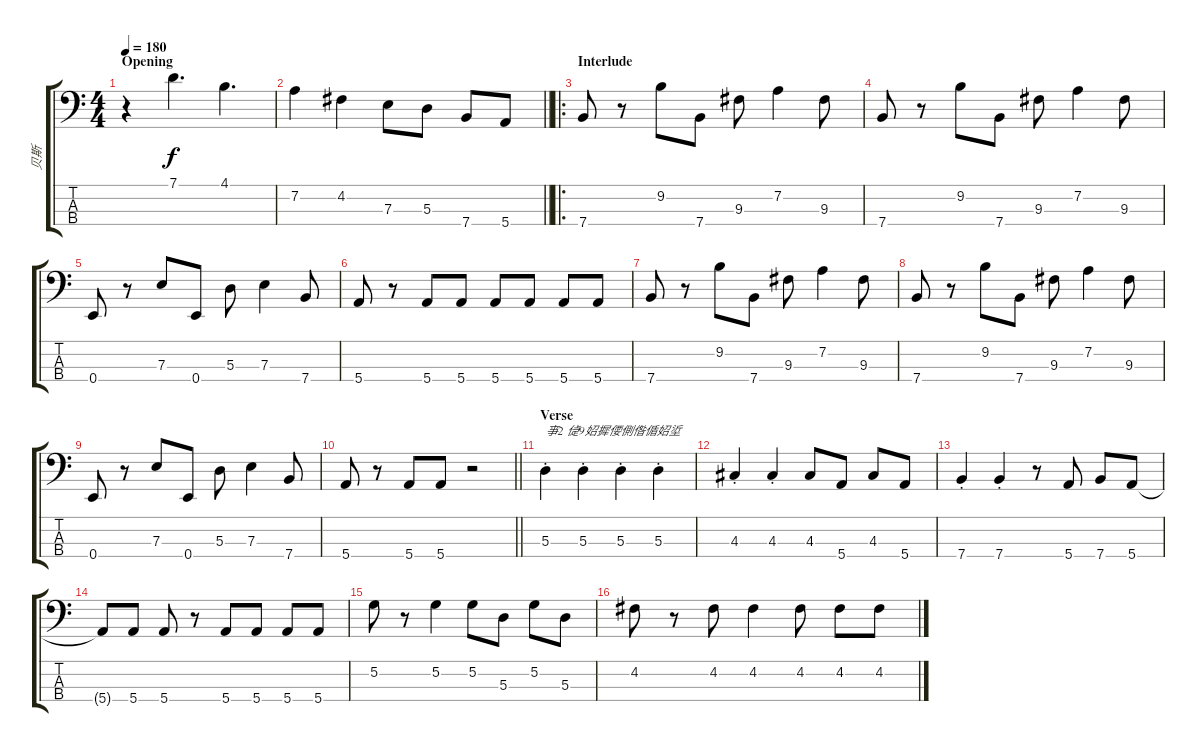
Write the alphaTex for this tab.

\track ("贝斯" "贝斯") {instrument electricbassfinger}
\staff {score tabs}
\tuning (G2 D2 A1 E1) {hide}
\ts (4 4)
\section ("" "Opening")
\tempo 180
\clef f4
\ks c
r.4{dy f instrument electricbassfinger} 7.1.4{d} 4.1.4{d} |
\barLineRight lightlight
7.2.4 4.2.4 7.3.8 5.3.8 7.4.8 5.4.8 |
\ro
\section ("" "Interlude")
7.4.8 r.8 9.2.8 7.4.8 9.3.8 7.2.4 9.3.8 |
7.4.8 r.8 9.2.8 7.4.8 9.3.8 7.2.4 9.3.8 |
0.4.8 r.8 7.3.8 0.4.8 5.3.8 7.3.4 7.4.8 |
5.4.8 r.8 5.4.8 5.4.8 5.4.8 5.4.8 5.4.8 5.4.8 |
7.4.8 r.8 9.2.8 7.4.8 9.3.8 7.2.4 9.3.8 |
7.4.8 r.8 9.2.8 7.4.8 9.3.8 7.2.4 9.3.8 |
0.4.8 r.8 7.3.8 0.4.8 5.3.8 7.3.4 7.4.8 |
\barLineRight lightlight
5.4.8 r.8 5.4.8 5.4.8 r.2 |
\section ("" "Verse")
5.3{st}.4{txt "亊2 偼9妱摨偠側偺偱妱垽"} 5.3{st}.4 5.3{st}.4 5.3{st}.4 |
4.3{st}.4 4.3{st}.4 4.3.8 5.4.8 4.3.8 5.4.8 |
7.4{st}.4 7.4{st}.4 r.8 5.4.8 7.4.8 5.4.8 |
5.4{t}.8 5.4.8 5.4.8 r.8 5.4.8 5.4.8 5.4.8 5.4.8 |
5.2.8 r.8 5.2.4 5.2.8 5.3.8 5.2.8 5.3.8 |
4.2.8 r.8 4.2.8 4.2.4 4.2.8 4.2.8 4.2.8
